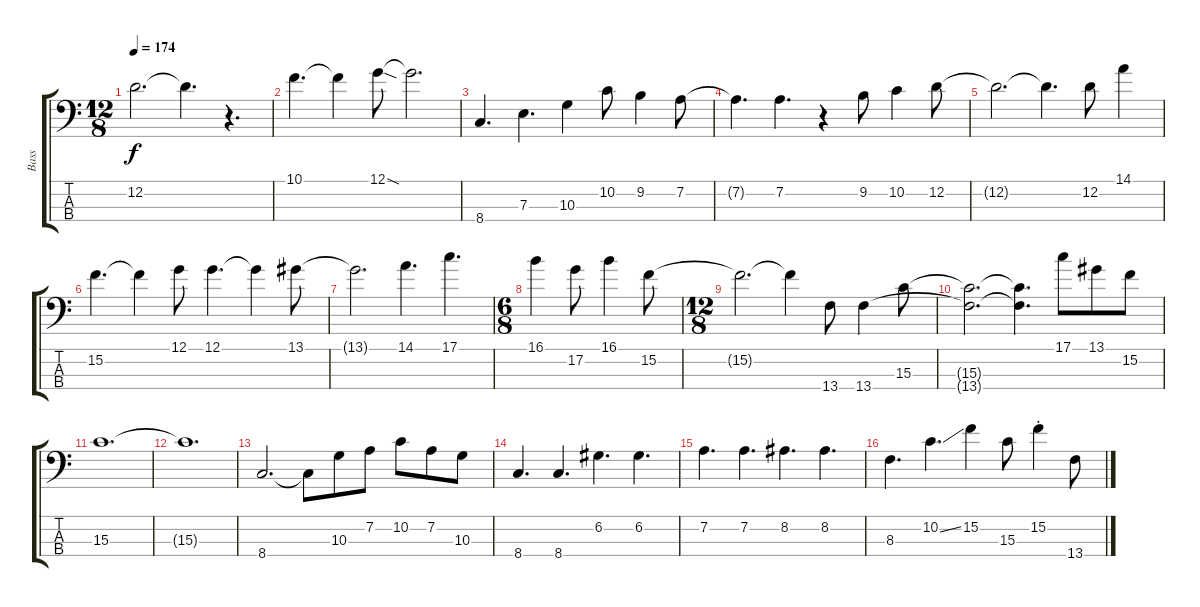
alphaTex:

\track ("Bass" "Bass") {instrument electricbassfinger}
\staff {score tabs}
\tuning (G2 D2 A1 E1) {hide}
\ts (12 8)
\tempo 174
\clef f4
\ks c
12.2{t}.2{d dy f} 12.2{t}.4{d} r.4{d} |
10.1.4{d} 10.1{t}.4 12.1{sod}.8 12.1{t}.2{d} |
8.4.4{d} 7.3.4{d} 10.3.4 10.2.8 9.2.4 7.2.8 |
7.2{t}.4{d} 7.2.4{d} r.4 9.2.8 10.2.4 12.2.8 |
12.2{t}.2{d} 12.2{t}.4{d} 12.2.8 14.1.4 |
15.2.4{d} 15.2{t}.4 12.1.8 12.1.4{d} 12.1{t}.4 13.1.8 |
13.1{t}.2{d} 14.1.4{d} 17.1.4{d} |
\ts (6 8)
16.1.4 17.2.8 16.1.4 15.2.8 |
\ts (12 8)
15.2{t}.2{d} 15.2{t}.4 13.4.8 13.4.4 15.3.8 |
(15.3{t} 13.4{t}).2{d} (15.3{t} 13.4{t}).4{d} 17.1.8 13.1.8 15.2.8 |
15.3.1{d} |
15.3{t}.1{d} |
8.4.2{d} 8.4{t}.8 10.3.8 7.2.8 10.2.8 7.2.8 10.3.8 |
8.4.4{d} 8.4.4{d} 6.2.4{d} 6.2.4{d} |
7.2.4{d} 7.2.4{d} 8.2.4{d} 8.2.4{d} |
8.3.4{d} 10.2{ss}.4{d} 15.2.4 15.3.8 15.2{st}.4 13.4.8
